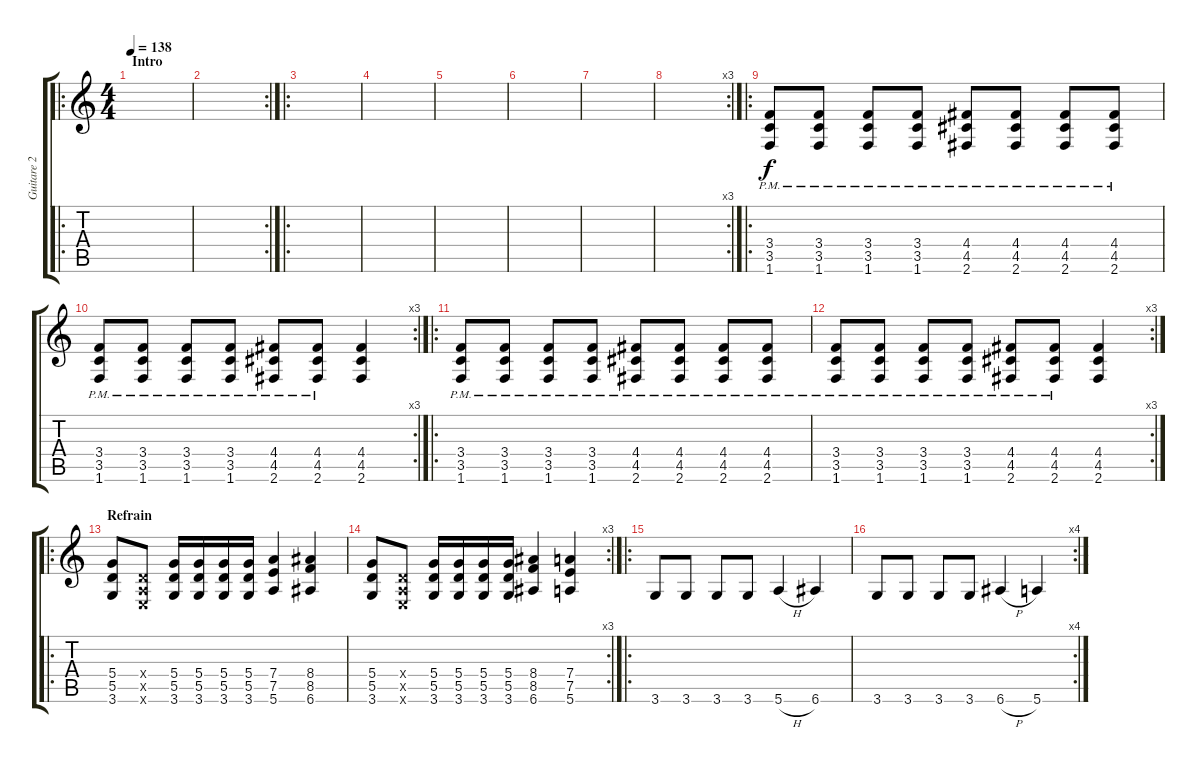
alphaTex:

\track ("Guitare 2" "Guitare 2") {instrument distortionguitar}
\staff {score tabs}
\tuning (E4 B3 G3 D3 A2 E2) {hide}
\ro
\ts (4 4)
\section ("" "Intro")
\tempo 138
\clef g2
\ks c
|
\rc 2
|
\ro
|
|
|
|
|
\rc 3
|
\ro
(3.4{pm} 3.5{pm} 1.6{pm}).8 (3.4{pm} 3.5{pm} 1.6{pm}).8 (3.4{pm} 3.5{pm} 1.6{pm}).8 (3.4{pm} 3.5{pm} 1.6{pm}).8 (4.4{pm} 4.5{pm} 2.6{pm}).8 (4.4{pm} 4.5{pm} 2.6{pm}).8 (4.4{pm} 4.5{pm} 2.6{pm}).8 (4.4{pm} 4.5{pm} 2.6{pm}).8 |
\rc 3
(3.4{pm} 3.5{pm} 1.6{pm}).8 (3.4{pm} 3.5{pm} 1.6{pm}).8 (3.4{pm} 3.5{pm} 1.6{pm}).8 (3.4{pm} 3.5{pm} 1.6{pm}).8 (4.4{pm} 4.5{pm} 2.6{pm}).8 (4.4{pm} 4.5{pm} 2.6{pm}).8 (4.4 4.5 2.6).4 |
\ro
(3.4{pm} 3.5{pm} 1.6{pm}).8 (3.4{pm} 3.5{pm} 1.6{pm}).8 (3.4{pm} 3.5{pm} 1.6{pm}).8 (3.4{pm} 3.5{pm} 1.6{pm}).8 (4.4{pm} 4.5{pm} 2.6{pm}).8 (4.4{pm} 4.5{pm} 2.6{pm}).8 (4.4{pm} 4.5{pm} 2.6{pm}).8 (4.4{pm} 4.5{pm} 2.6{pm}).8 |
\rc 3
(3.4{pm} 3.5{pm} 1.6{pm}).8 (3.4{pm} 3.5{pm} 1.6{pm}).8 (3.4{pm} 3.5{pm} 1.6{pm}).8 (3.4{pm} 3.5{pm} 1.6{pm}).8 (4.4{pm} 4.5{pm} 2.6{pm}).8 (4.4{pm} 4.5{pm} 2.6{pm}).8 (4.4 4.5 2.6).4 |
\ro
\section ("" "Refrain")
(5.4 5.5 3.6).8 (0.4{x} 0.5{x} 0.6{x}).8 (5.4 5.5 3.6).16 (5.4 5.5 3.6).16 (5.4 5.5 3.6).16 (5.4 5.5 3.6).16 (7.4 7.5 5.6).4 (8.4 8.5 6.6).4 |
\rc 3
(5.4 5.5 3.6).8 (0.4{x} 0.5{x} 0.6{x}).8 (5.4 5.5 3.6).16 (5.4 5.5 3.6).16 (5.4 5.5 3.6).16 (5.4 5.5 3.6).16 (8.4 8.5 6.6).4 (7.4 7.5 5.6).4 |
\ro
3.6.8 3.6.8 3.6.8 3.6.8 5.6{h}.4 6.6.4 |
\rc 4
3.6.8 3.6.8 3.6.8 3.6.8 6.6{h}.4 5.6.4
